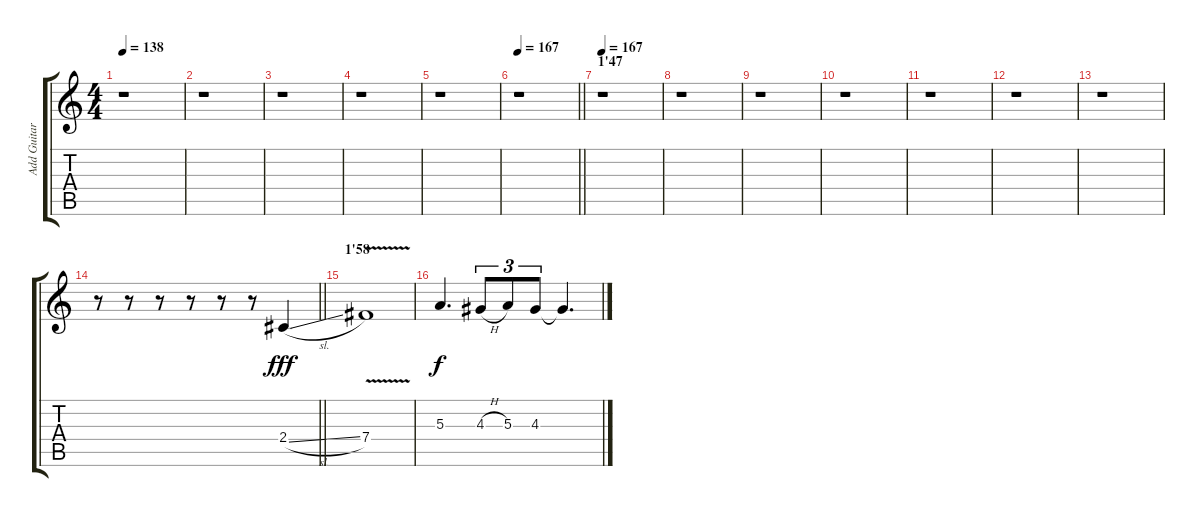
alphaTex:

\track ("Add Guitar" "Add Guitar") {instrument distortionguitar}
\staff {score tabs}
\tuning (Db4 Ab3 E3 B2 Gb2 Db2) {hide}
\ts (4 4)
\tempo 138
\clef g2
\ks c
r.1{dy f} |
r.1 |
r.1 |
r.1 |
r.1 |
\tempo 167
\barLineRight lightlight
r.1 |
\section ("" "1'47")
\tempo 167
r.1 |
r.1 |
r.1 |
r.1 |
r.1 |
r.1 |
r.1 |
\barLineRight lightlight
r.8{volume 16 instrument overdrivenguitar} r.8 r.8 r.8 r.8 r.8 2.4{sl}.4{dy fff} |
\section ("" "1'58")
7.4{v}.1 |
5.3.4{d dy f} 4.3{h}.8{tu (3 2)} 5.3.8{tu (3 2) beam merge} 4.3.8{tu (3 2)} 4.3{t}.4{d}
